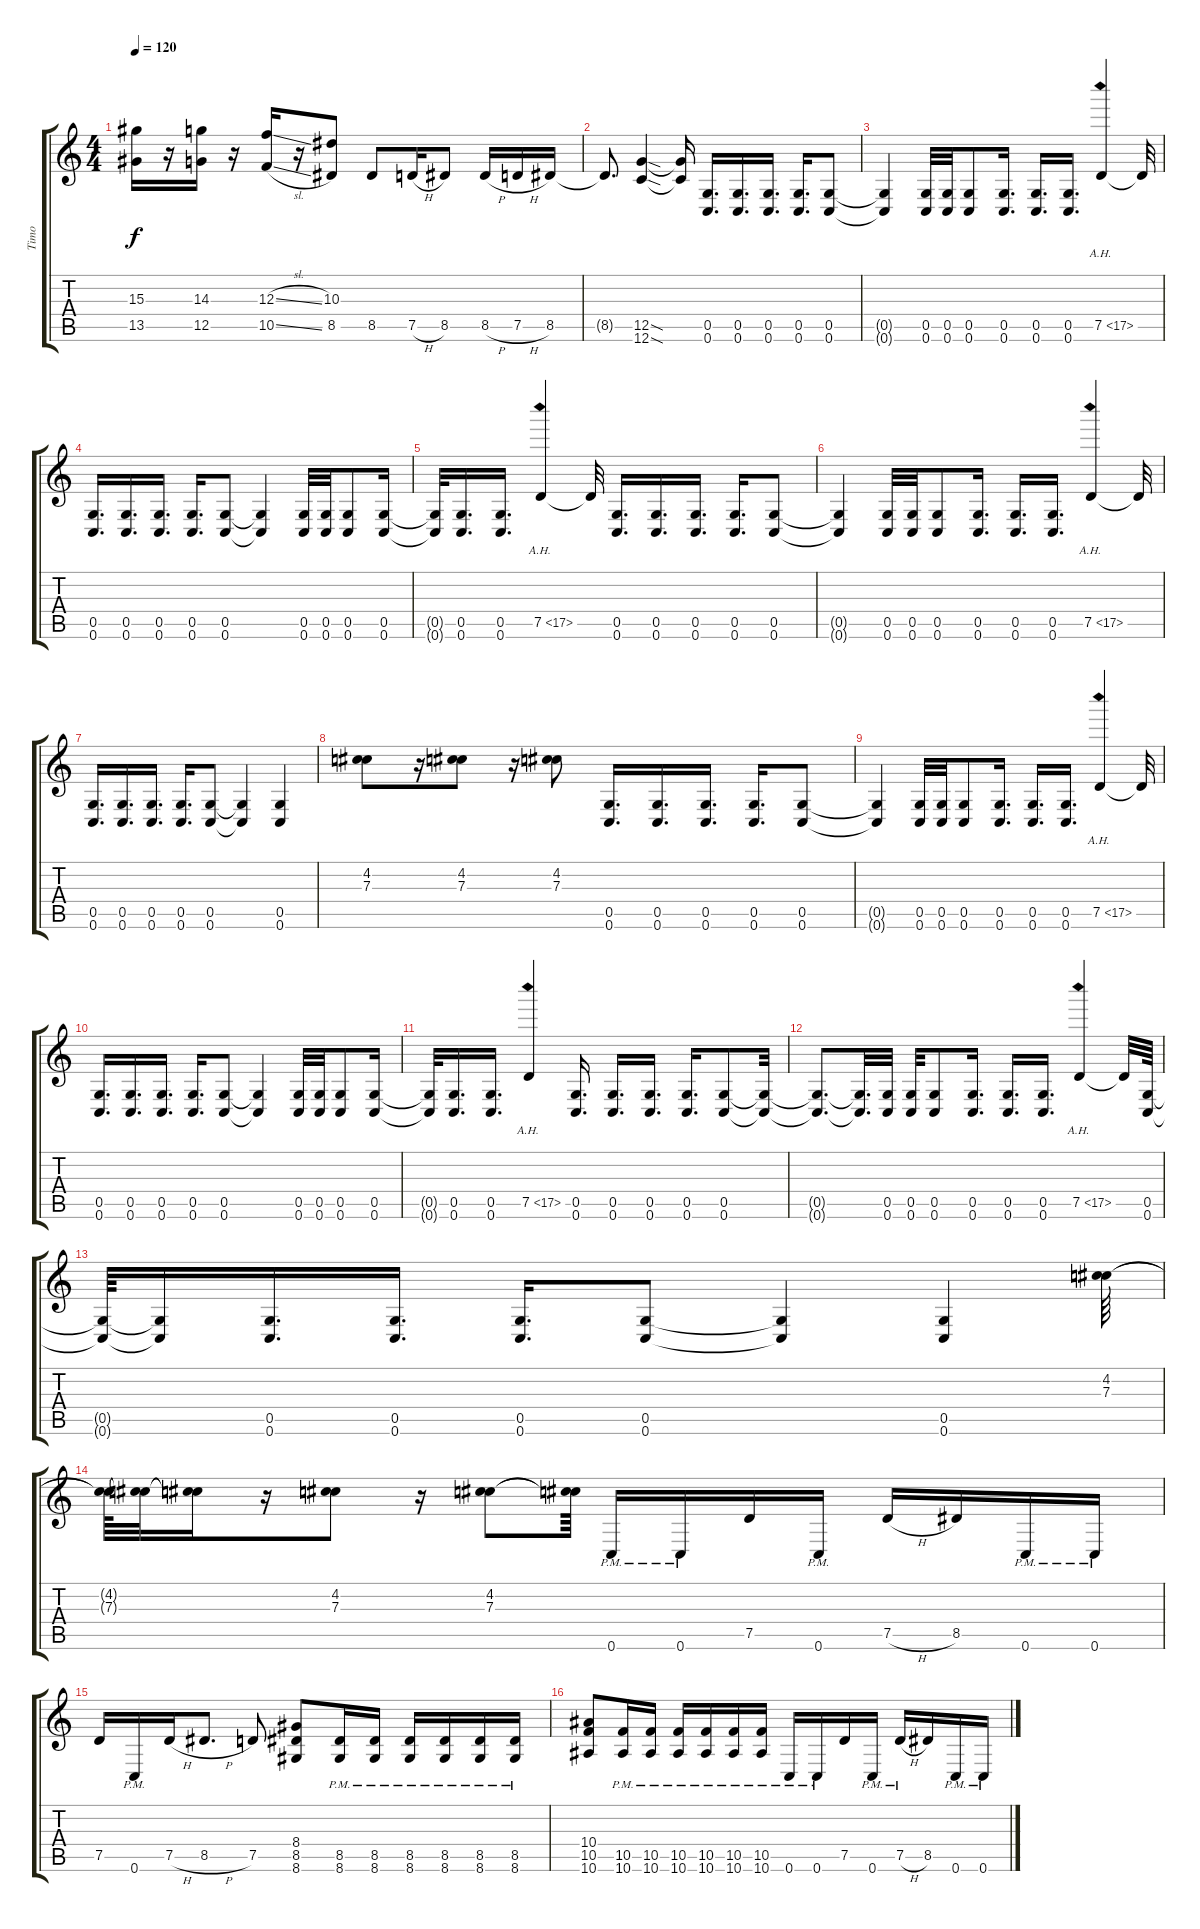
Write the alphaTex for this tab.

\track ("Timo" "Timo") {instrument distortionguitar}
\staff {score tabs}
\tuning (D4 A3 F3 C3 G2 C2) {hide}
\ts (4 4)
\tempo 120
\clef g2
\ks c
(15.3 13.5).16{dy f} r.16 (14.3 12.5).16 r.16 (12.3{sl} 10.5{sl}).16 r.16 (10.3 8.5).8 8.5.8 7.5{h}.16 8.5.8 8.5{h}.16 7.5{h}.16 8.5.16 |
8.5{t}.8{d} (12.5{sod} 12.6{sod}).4 (12.5{t} 12.6{t}).16 (0.5 0.6).16{d} (0.5 0.6).16{d} (0.5 0.6).16{d} (0.5 0.6).16{d} (0.5 0.6).8 |
(0.5{t} 0.6{t}).4 (0.5 0.6).32 (0.5 0.6).32 (0.5 0.6).8 (0.5 0.6).16{d} (0.5 0.6).16{d} (0.5 0.6).16{d} 7.5{ah 10}.4 7.5{t}.32 |
(0.5 0.6).16{d} (0.5 0.6).16{d} (0.5 0.6).16{d} (0.5 0.6).16{d} (0.5 0.6).8 (0.5{t} 0.6{t}).4 (0.5 0.6).32 (0.5 0.6).32 (0.5 0.6).8 (0.5 0.6).16 |
(0.5{t} 0.6{t}).32 (0.5 0.6).16{d} (0.5 0.6).16{d} 7.5{ah 10}.4 7.5{t}.32 (0.5 0.6).16{d} (0.5 0.6).16{d} (0.5 0.6).16{d} (0.5 0.6).16{d} (0.5 0.6).8 |
(0.5{t} 0.6{t}).4 (0.5 0.6).32 (0.5 0.6).32 (0.5 0.6).8 (0.5 0.6).16{d} (0.5 0.6).16{d} (0.5 0.6).16{d} 7.5{ah 10}.4 7.5{t}.32 |
(0.5 0.6).16{d} (0.5 0.6).16{d} (0.5 0.6).16{d} (0.5 0.6).16{d} (0.5 0.6).8 (0.5{t} 0.6{t}).4 (0.5 0.6).4 |
(4.2 7.3).8 r.16 (4.2 7.3).8 r.16 (4.2 7.3).8 (0.5 0.6).16{d} (0.5 0.6).16{d} (0.5 0.6).16{d} (0.5 0.6).16{d} (0.5 0.6).8 |
(0.5{t} 0.6{t}).4 (0.5 0.6).32 (0.5 0.6).32 (0.5 0.6).8 (0.5 0.6).16{d} (0.5 0.6).16{d} (0.5 0.6).16{d} 7.5{ah 10}.4 7.5{t}.32 |
(0.5 0.6).16{d} (0.5 0.6).16{d} (0.5 0.6).16{d} (0.5 0.6).16{d} (0.5 0.6).8 (0.5{t} 0.6{t}).4 (0.5 0.6).32 (0.5 0.6).32 (0.5 0.6).8 (0.5 0.6).16 |
(0.5{t} 0.6{t}).32 (0.5 0.6).16{d} (0.5 0.6).16{d} 7.5{ah 10}.4 (0.5 0.6).16{d} (0.5 0.6).16{d} (0.5 0.6).16{d} (0.5 0.6).16{d} (0.5 0.6).8 (0.5{t} 0.6{t}).32 |
(0.5{t} 0.6{t}).8{d} (0.5{t} 0.6{t}).32{d} (0.5 0.6).32 (0.5 0.6).32 (0.5 0.6).8 (0.5 0.6).16{d} (0.5 0.6).16{d} (0.5 0.6).16{d} 7.5{ah 10}.4 7.5{t}.32 (0.5 0.6).64 |
(0.5{t} 0.6{t}).64 (0.5{t} 0.6{t}).16 (0.5 0.6).16{d} (0.5 0.6).16{d} (0.5 0.6).16{d} (0.5 0.6).8 (0.5{t} 0.6{t}).4 (0.5 0.6).4 (4.2 7.3).64 |
(4.2{t} 7.3{t}).64 (4.2{t} 7.3{t}).32 (4.2{t} 7.3{t}).16 r.16 (4.2 7.3).8 r.16 (4.2 7.3).8 (4.2{t} 7.3{t}).64 0.6{pm}.16 0.6{pm}.16 7.5.16 0.6{pm}.16 7.5{h}.16 8.5.16 0.6{pm}.16 0.6{pm}.16 |
7.5.16 0.6{pm}.16 7.5{h}.16 8.5{h}.8{d} 7.5.8 (8.4 8.5 8.6).8 (8.5{pm} 8.6{pm}).16 (8.5{pm} 8.6{pm}).16 (8.5{pm} 8.6{pm}).16 (8.5{pm} 8.6{pm}).16 (8.5{pm} 8.6{pm}).16 (8.5{pm} 8.6{pm}).16 |
(10.4 10.5 10.6).8 (10.5{pm} 10.6{pm}).16 (10.5{pm} 10.6{pm}).16 (10.5{pm} 10.6{pm}).16 (10.5{pm} 10.6{pm}).16 (10.5{pm} 10.6{pm}).16 (10.5{pm} 10.6{pm}).16 0.6{pm}.16 0.6{pm}.16 7.5.16 0.6{pm}.16 7.5{h pm}.16 8.5.16 0.6{pm}.16 0.6{pm}.16
